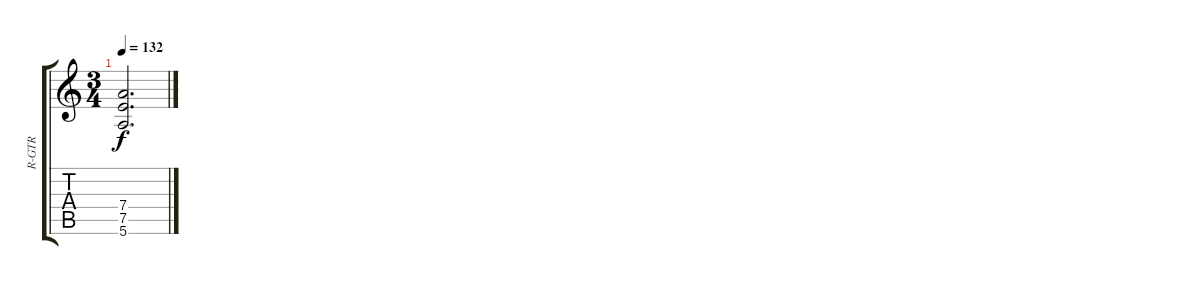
\track ("R-GTR" "R-GTR") {instrument distortionguitar}
\staff {score tabs}
\tuning (E4 B3 G3 D3 A2 E2) {hide}
\ts (3 4)
\tempo 132
\clef g2
\ks c
(7.4 7.5 5.6).2{d dy f}
